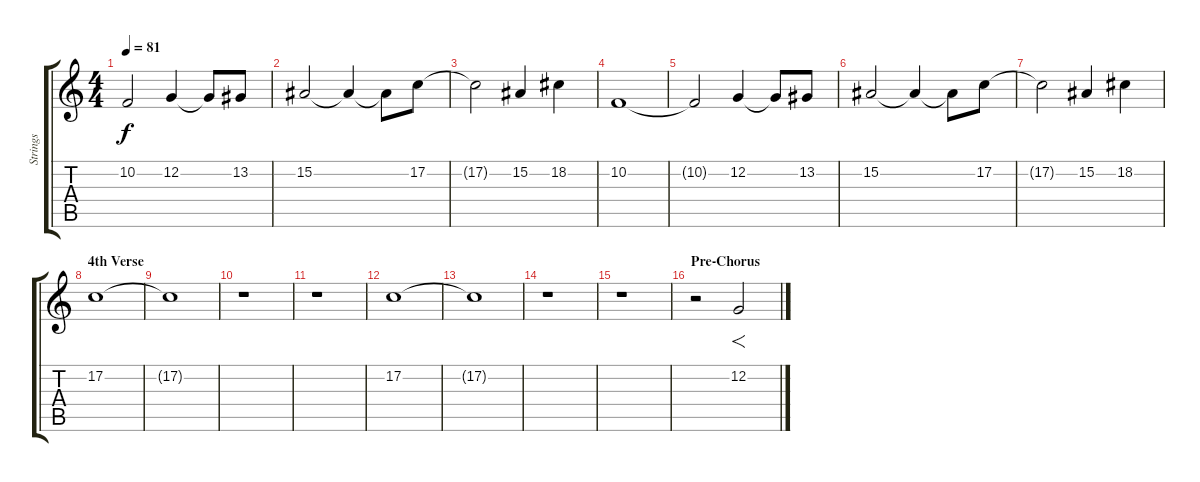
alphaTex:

\track ("Strings" "Strings") {instrument synthstrings1}
\staff {score tabs}
\tuning (C4 G3 Eb3 Bb2 F2 C2) {hide}
\ts (4 4)
\tempo 81
\clef g2
\ks c
10.2{t}.2{dy f} 12.2.4 12.2{t}.8 13.2.8 |
15.2.2 15.2{t}.4 15.2{t}.8 17.2.8 |
17.2{t}.2 15.2.4 18.2.4 |
10.2.1 |
10.2{t}.2 12.2.4 12.2{t}.8 13.2.8 |
15.2.2 15.2{t}.4 15.2{t}.8 17.2.8 |
17.2{t}.2 15.2.4 18.2.4 |
\section ("" "4th Verse")
17.2.1 |
17.2{t}.1{volume 2} |
r.1 |
r.1 |
17.2.1{volume 9} |
17.2{t}.1{volume 2} |
r.1 |
r.1 |
\section ("" "Pre-Chorus")
r.2{volume 12} 12.2.2{f}
